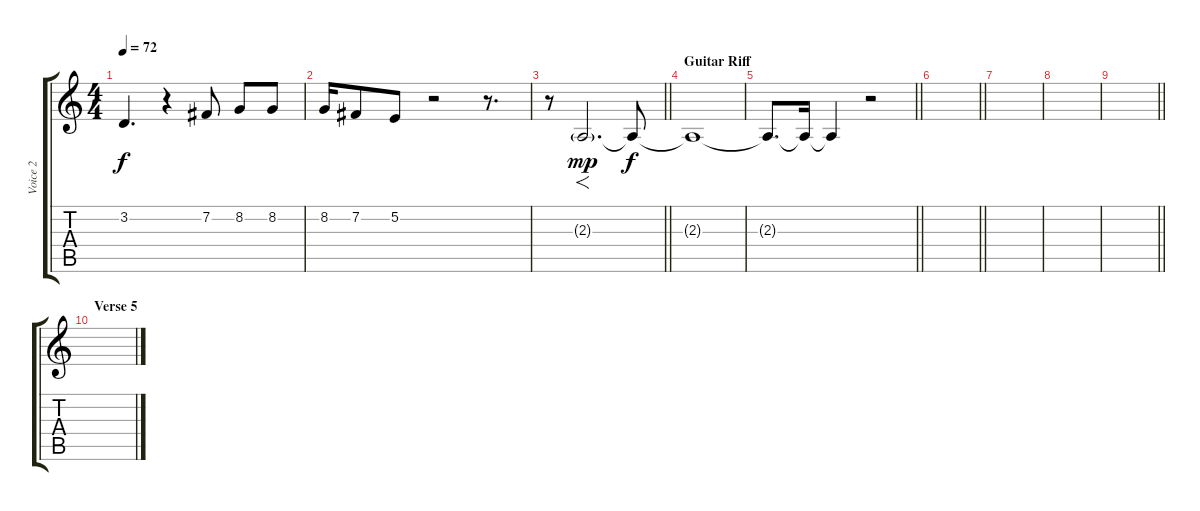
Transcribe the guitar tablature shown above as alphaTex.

\track ("Voice 2" "Voice 2") {instrument trumpet}
\staff {score tabs}
\tuning (E4 B3 G3 D3 A2 E2) {hide}
\ts (4 4)
\tempo 72
\clef g2
\ks c
3.2.4{d dy f} r.4 7.2.8 8.2.8 8.2.8 |
8.2.16 7.2.8 5.2.8 r.2 r.8{d} |
\barLineRight lightlight
r.8 2.3{g}.2{f d dy mp} 2.3{t}.8{dy f} |
\section ("" "Guitar Riff")
2.3{t}.1 |
\barLineRight lightlight
2.3{t}.8{d} 2.3{t}.16 2.3{t}.4 r.2 |
\barLineRight lightlight
|
|
|
\barLineRight lightlight
|
\section ("" "Verse 5")
